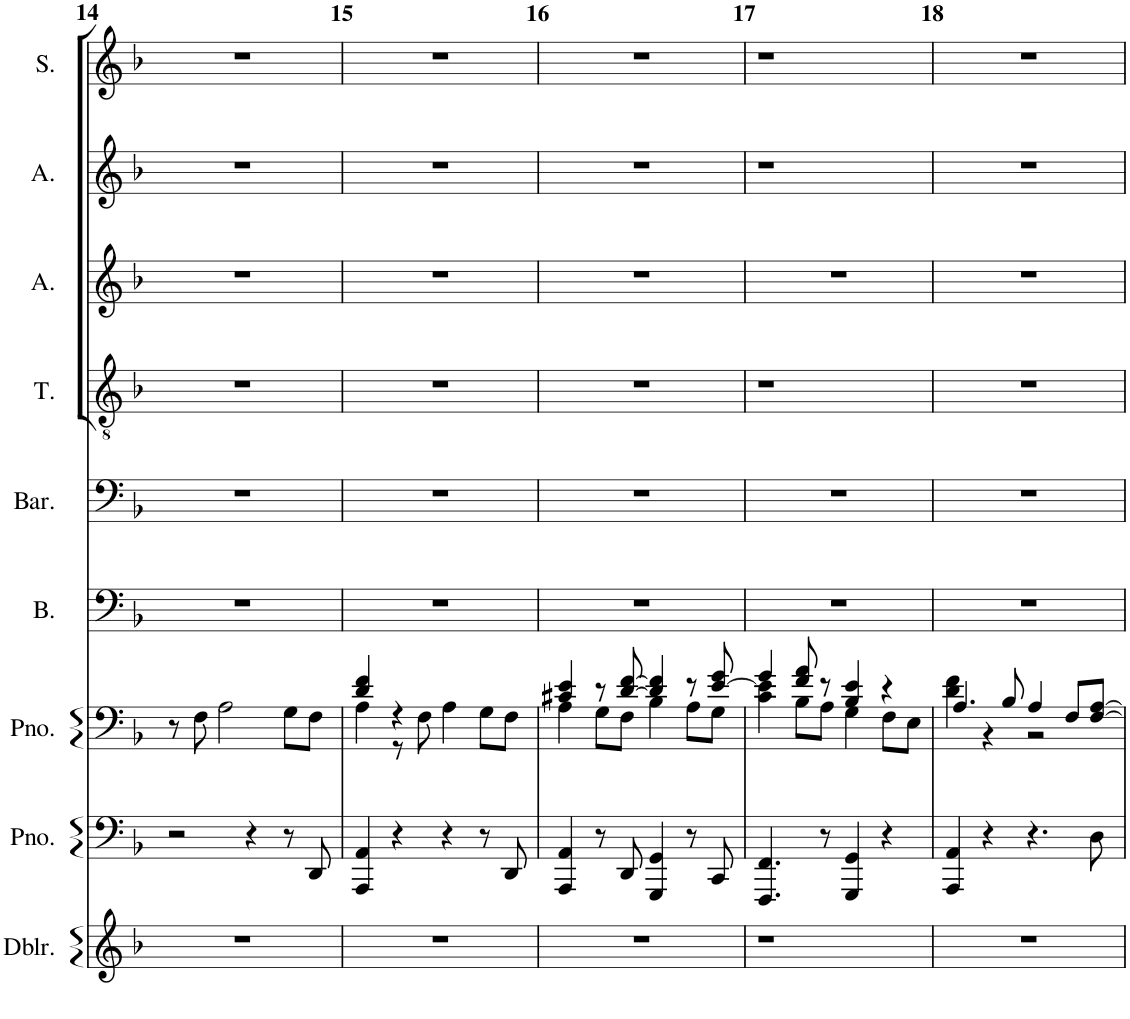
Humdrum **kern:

**kern	**kern	**kern	**kern	**kern	**kern	**kern	**kern	**kern
*part9	*part8	*part7	*part6	*part5	*part4	*part3	*part2	*part1
*staff9	*staff8	*staff7	*staff6	*staff5	*staff4	*staff3	*staff2	*staff1
*I"Doubler	*I"Piano	*I"Piano	*I"Bass	*I"Baritone	*I"Tenor	*I"Alto	*I"Alto	*I"Soprano
*I'Dblr.	*I'Pno.	*I'Pno.	*I'B.	*I'Bar.	*I'T.	*I'A.	*I'A.	*I'S.
!!LO:PB:g=z
*clefG2	*clefF4	*clefF4	*clefF4	*clefF4	*clefGv2	*clefG2	*clefG2	*clefG2
*k[b-]	*k[b-]	*k[b-]	*k[b-]	*k[b-]	*k[b-]	*k[b-]	*k[b-]	*k[b-]
*M4/4	*M4/4	*M4/4	*M4/4	*M4/4	*M4/4	*M4/4	*M4/4	*M4/4
*met(c)	*met(c)	*met(c)	*met(c)	*met(c)	*met(c)	*met(c)	*met(c)	*met(c)
=14	=14	=14	=14	=14	=14	=14	=14	=14
1r	2r	8r	1r	1r	1r	1r	1r	1r
.	.	8F\	.	.	.	.	.	.
.	.	2A\	.	.	.	.	.	.
.	4r	.	.	.	.	.	.	.
.	8r	8G\L	.	.	.	.	.	.
.	8DD/	8F\J	.	.	.	.	.	.
=15	=15	=15	=15	=15	=15	=15	=15	=15
*	*	*^	*	*	*	*	*	*
1r	4AAA/ 4AA/	4d/ 4f/	4A\	1r	1r	1r	1r	1r	1r
.	4r	4r	8r	.	.	.	.	.	.
.	.	.	8F\	.	.	.	.	.	.
.	4r	4A\	2ryy	.	.	.	.	.	.
.	8r	8G\L	.	.	.	.	.	.	.
.	8DD/	8F\J	.	.	.	.	.	.	.
=16	=16	=16	=16	=16	=16	=16	=16	=16	=16
1r	4AAA/ 4AA/	4c#X/ 4e/	4A\	1r	1r	1r	1r	1r	1r
.	8r	8r	8G\L	.	.	.	.	.	.
.	8DD/	[8d/ [8f/	8F\J	.	.	.	.	.	.
.	4GGG/ 4GG/	4d/] 4f/]	4B-\	.	.	.	.	.	.
.	8r	8r	8A\L	.	.	.	.	.	.
.	8CC/	[8e/ 8g/	8G\J	.	.	.	.	.	.
=17	=17	=17	=17	=17	=17	=17	=17	=17	=17
1r	4.FFF/ 4.FF/	4g/	4c\ 4e\]	1r	1r	1r	1r	1r	1r
.	.	8f/ 8a/	8B-\L	.	.	.	.	.	.
.	8r	8r	8A\J	.	.	.	.	.	.
.	4GGG/ 4GG/	4B-/ 4e/	4G\	.	.	.	.	.	.
.	4r	4r	8F\L	.	.	.	.	.	.
.	.	.	8E\J	.	.	.	.	.	.
=18	=18	=18	=18	=18	=18	=18	=18	=18	=18
1r	4AAA/ 4AA/	4.A/	4d\ 4f\	1r	1r	1r	1r	1r	1r
.	4r	.	4r	.	.	.	.	.	.
.	.	8B-/	.	.	.	.	.	.	.
.	4.r	4A/	2r	.	.	.	.	.	.
.	.	8F/L	.	.	.	.	.	.	.
.	8D\	[8F/ [8A/J	.	.	.	.	.	.	.
*	*	*v	*v	*	*	*	*	*	*
=	=	=	=	=	=	=	=	=
*-	*-	*-	*-	*-	*-	*-	*-	*-
